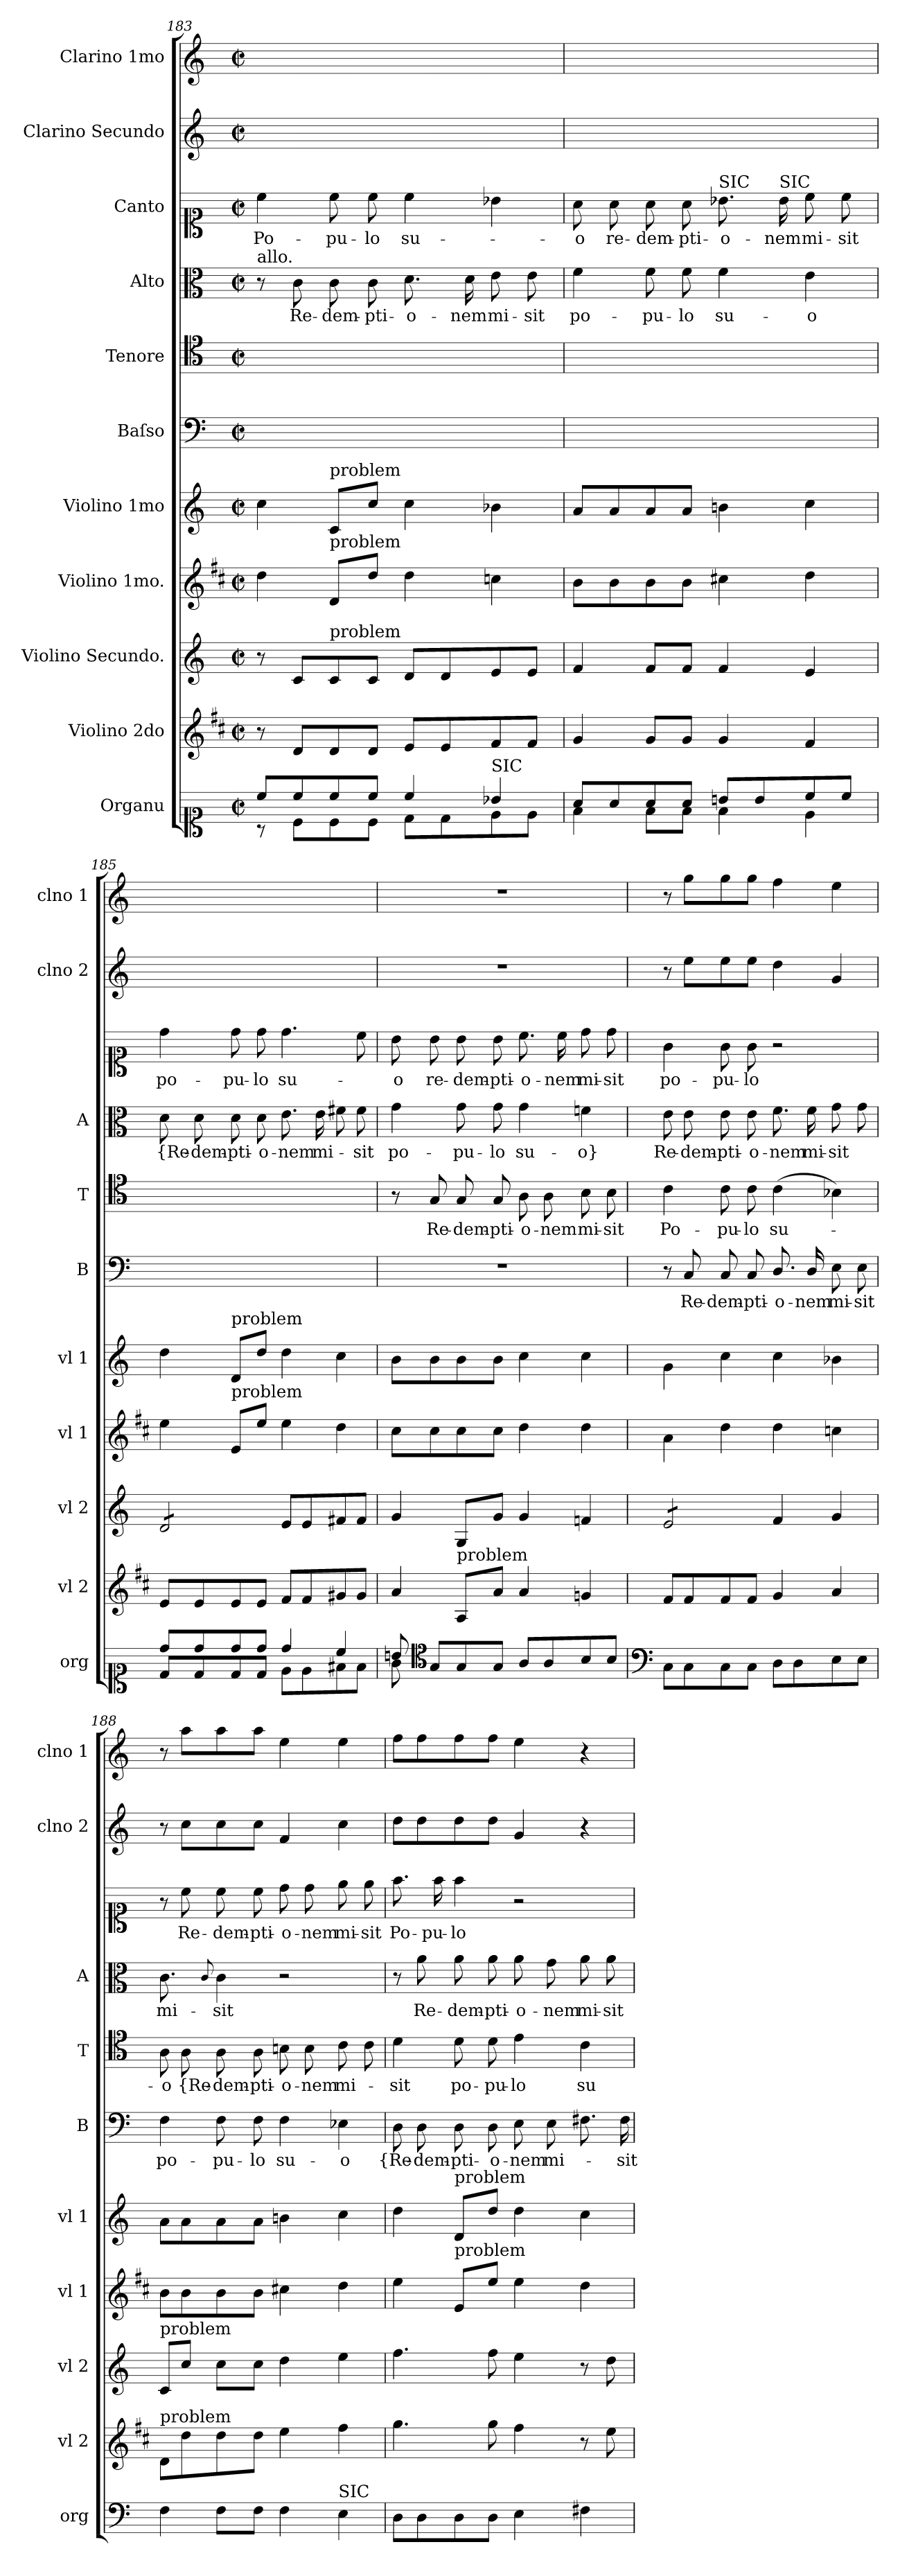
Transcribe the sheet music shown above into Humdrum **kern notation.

**kern	**kern	**kern	**kern	**kern	**kern	**text	**kern	**text	**kern	**text	**kern	**text	**kern	**kern
*part11	*part10	*part9	*part8	*part7	*part6	*part6	*part5	*part5	*part4	*part4	*part3	*part3	*part2	*part1
*staff11	*staff10	*staff9	*staff8	*staff7	*staff6	*staff6	*staff5	*staff5	*staff4	*staff4	*staff3	*staff3	*staff2	*staff1
*I"Organu	*I"Violino 2do	*I"Violino Secundo.	*I"Violino 1mo.	*I"Violino 1mo	*I"Baſso	*	*I"Tenore	*	*I"Alto	*	*I"Canto	*	*I"Clarino Secundo	*I"Clarino 1mo
*I'org	*I'vl 2	*I'vl 2	*I'vl 1	*I'vl 1	*I'B	*	*I'T	*	*I'A	*	*	*	*I'clno 2	*I'clno 1
*clefC1	*clefG2	*clefG2	*clefG2	*clefG2	*clefF4	*	*clefC4	*	*clefC3	*	*clefC1	*	*clefG2	*clefG2
*	*ITrd1c2	*	*ITrd1c2	*	*	*	*	*	*	*	*	*	*	*
*k[]	*k[]	*k[]	*k[]	*k[]	*k[]	*	*k[]	*	*k[]	*	*k[]	*	*k[]	*k[]
*M2/2	*M2/2	*M2/2	*M2/2	*M2/2	*M2/2	*	*M2/2	*	*M2/2	*	*M2/2	*	*M2/2	*M2/2
*met(c|)	*met(c|)	*met(c|)	*met(c|)	*met(c|)	*met(c|)	*	*met(c|)	*	*met(c|)	*	*met(c|)	*	*met(c|)	*met(c|)
=183	=183	=183	=183	=183	=183	=183	=183	=183	=183	=183	=183	=183	=183	=183
*^	*	*	*	*	*	*	*	*	*	*	*	*	*	*
!	!	!	!	!	!	!	!	!	!	!LO:TX:a:t=allo.	!	!	!	!	!
8cc/L	8r	8r	8r	4cc\	4cc\	1ryy	.	1ryy	.	8r	.	4cc\	Po-	1ryy	1ryy
8cc/	8c\L	8c/L	8c/L	.	.	.	.	.	.	8c\	Re-	.	.	.	.
!	!	!	!	!	!LO:TX:a:t=problem	!	!	!	!	!	!	!	!	!	!
!	!	!	!	!LO:TX:a:t=problem	!	!	!	!	!	!	!	!	!	!	!
!	!	!	!LO:TX:a:t=problem	!	!	!	!	!	!	!	!	!	!	!	!
8cc/	8c\	8c/	8c/	8c/L	8c/L	.	.	.	.	8c\	-dem-	8cc\	-pu-	.	.
8cc/J	8c\J	8c/J	8c/J	8cc\J	8cc\J	.	.	.	.	8c\	-pti-	8cc\	-lo	.	.
4cc/	8d\L	8d/L	8d/L	4cc\	4cc\	.	.	.	.	8.d\	-o-	4cc\	su-	.	.
.	8d\	8d/	8d/	.	.	.	.	.	.	.	.	.	.	.	.
.	.	.	.	.	.	.	.	.	.	16d\	-nem	.	.	.	.
!LO:TX:a:t=SIC	!	!	!	!	!	!	!	!	!	!	!	!	!	!	!
4b-X/	8e\	8e/	8e/	4b-X\	4b-X\	.	.	.	.	8e\	mi-	4b-X\	.	.	.
.	8e\J	8e/J	8e/J	.	.	.	.	.	.	8e\	-sit	.	.	.	.
=184	=184	=184	=184	=184	=184	=184	=184	=184	=184	=184	=184	=184	=184	=184	=184
8a/L	4f\	4f/	4f/	8a\L	8a/L	1ryy	.	1ryy	.	4f\	po-	8a\	o	1ryy	1ryy
8a/	.	.	.	8a\	8a/	.	.	.	.	.	.	8a\	re-	.	.
8a/	8f\L	8f/L	8f/L	8a\	8a/	.	.	.	.	8f\	-pu-	8a\	-dem-	.	.
8a/J	8f\J	8f/J	8f/J	8a\J	8a/J	.	.	.	.	8f\	-lo	8a\	-pti-	.	.
!	!	!	!	!	!	!	!	!	!	!	!	!LO:TX:a:t=SIC	!	!	!
8bn/L	4f\	4f/	4f/	4bn\	4bn\	.	.	.	.	4f\	su-	8.b-X\	-o-	.	.
8b/	.	.	.	.	.	.	.	.	.	.	.	.	.	.	.
!	!	!	!	!	!	!	!	!	!	!	!	!LO:TX:a:t=SIC	!	!	!
.	.	.	.	.	.	.	.	.	.	.	.	16b-\	-nem	.	.
8cc/	4e\	4e/	4e/	4cc\	4cc\	.	.	.	.	4e\	-o	8cc\	mi-	.	.
8cc/J	.	.	.	.	.	.	.	.	.	.	.	8cc\	-sit	.	.
=185	=185	=185	=185	=185	=185	=185	=185	=185	=185	=185	=185	=185	=185	=185	=185
*	*	*	*tremolo	*	*	*	*	*	*	*	*	*	*	*	*
8dd/L	8d/L	8d/L	8d/L	4dd\	4dd\	1ryy	.	1ryy	.	8d\	{Re-	4dd\	po-	1ryy	1ryy
8dd/	8d/	8d/	8d/	.	.	.	.	.	.	8d\	-dem-	.	.	.	.
!	!	!	!	!	!LO:TX:a:t=problem	!	!	!	!	!	!	!	!	!	!
!	!	!	!	!LO:TX:a:t=problem	!	!	!	!	!	!	!	!	!	!	!
8dd/	8d/	8d/	8d/	8d/L	8d/L	.	.	.	.	8d\	-pti-	8dd\	-pu-	.	.
8dd/J	8d/J	8d/J	8d/J	8dd\J	8dd\J	.	.	.	.	8d\	-o-	8dd\	-lo	.	.
*	*	*	*Xtremolo	*	*	*	*	*	*	*	*	*	*	*	*
4dd/	8e\L	8e/L	8e/L	4dd\	4dd\	.	.	.	.	8.e\	-nem	4.dd\	su-	.	.
.	8e\	8e/	8e/	.	.	.	.	.	.	.	.	.	.	.	.
.	.	.	.	.	.	.	.	.	.	16e\	mi-	.	.	.	.
4cc/	8f#X\	8f#X/	8f#X/	4cc\	4cc\	.	.	.	.	8f#X\	.	.	.	.	.
.	8f#\J	8f#/J	8f#/J	.	.	.	.	.	.	8f#\	-sit	8cc\	.	.	.
=186	=186	=186	=186	=186	=186	=186	=186	=186	=186	=186	=186	=186	=186	=186	=186
8bn/	8g\	4g/	4g/	8b\L	8b\L	1r	.	8r	.	4g\	po-	8b\	-o	1r	1r
*clefC4	*	*	*	*	*	*	*	*	*	*	*	*	*	*	*
8G/L	8ryy	.	.	8b\	8b\	.	.	8G/	Re-	.	.	8b\	re-	.	.
!	!	!LO:TX:a:t=problem	!	!	!	!	!	!	!	!	!	!	!	!	!
8G/	8ryy	8G/L	8G/L	8b\	8b\	.	.	8G/	-dem-	8g\	-pu-	8b\	-dem-	.	.
8G/J	8ryy	8g\J	8g/J	8b\J	8b\J	.	.	8G/	-pti-	8g\	-lo	8b\	-pti-	.	.
8A/L	8ryy	4g/	4g/	4cc\	4cc\	.	.	8A\	-o-	4g\	su-	8.cc\	-o-	.	.
8A/	8ryy	.	.	.	.	.	.	8A\	-nem	.	.	.	.	.	.
.	.	.	.	.	.	.	.	.	.	.	.	16cc\	-nem	.	.
8B/	8ryy	4fn/	4fn/	4cc\	4cc\	.	.	8B\	mi-	4fn\	-o}	8dd\	mi-	.	.
8B/J	8ryy	.	.	.	.	.	.	8B\	-sit	.	.	8dd\	-sit	.	.
*v	*v	*	*	*	*	*	*	*	*	*	*	*	*	*	*
=187	=187	=187	=187	=187	=187	=187	=187	=187	=187	=187	=187	=187	=187	=187
*clefF4	*	*	*	*	*	*	*	*	*	*	*	*	*	*
*	*	*tremolo	*	*	*	*	*	*	*	*	*	*	*	*
8C\L	8e/L	8e/L	4g\	4g\	8r	.	4c\	Po-	8e\	Re-	4g\	po-	8r	8r
8C\	8e/	8e/	.	.	8C/	Re-	.	.	8e\	-dem-	.	.	8ee\L	8gg\L
8C\	8e/	8e/	4cc\	4cc\	8C/	-dem-	8c\	-pu-	8e\	-pti-	8g\	-pu-	8ee\	8gg\
8C\J	8e/J	8e/J	.	.	8C/	-pti-	8c\	-lo	8e\	-o-	8g\	-lo	8ee\J	8gg\J
*	*	*Xtremolo	*	*	*	*	*	*	*	*	*	*	*	*
8D\L	4f/	4f/	4cc\	4cc\	8.D/	-o-	(4c\	su-	8.f\	-nem	2r	.	4dd\	4ff\
8D\	.	.	.	.	.	.	.	.	.	.	.	.	.	.
.	.	.	.	.	16D/	-nem	.	.	16f\	mi-	.	.	.	.
8E\	4g/	4g/	4b-X\	4b-X\	8E\	mi-	4B-X\)	.	8g\	-sit	.	.	4g/	4ee\
8E\J	.	.	.	.	8E\	-sit	.	.	8g\	.	.	.	.	.
=188	=188	=188	=188	=188	=188	=188	=188	=188	=188	=188	=188	=188	=188	=188
!	!	!LO:TX:a:t=problem	!	!	!	!	!	!	!	!	!	!	!	!
!	!LO:TX:a:t=problem	!	!	!	!	!	!	!	!	!	!	!	!	!
!	!	!	!	!	!	!	!	!	!LO:N:vis=8.	!	!	!	!	!
4F\	8c/L	8c/L	8a\L	8a\L	4F\	po-	8A\	-o	4c\	mi-	8r	.	8r	8r
.	8cc\	8cc\J	8a\	8a\	.	.	8A\	{Re-	.	.	8cc\	Re-	8cc\L	8aa\L
.	.	.	.	.	.	.	.	.	8qqc/	.	.	.	.	.
8F\L	8cc\	8cc\L	8a\	8a\	8F\	-pu-	8A\	-dem-	4c\	-sit	8cc\	-dem-	8cc\	8aa\
8F\J	8cc\J	8cc\J	8a\J	8a\J	8F\	-lo	8A\	-pti-	.	.	8cc\	-pti-	8cc\J	8aa\J
4F\	4dd\	4dd\	4bn\	4bn\	4F\	su-	8Bn\	-o-	2r	.	8dd\	-o-	4f/	4ee\
.	.	.	.	.	.	.	8B\	-nem	.	.	8dd\	-nem	.	.
!LO:TX:a:t=SIC	!	!	!	!	!	!	!	!	!	!	!	!	!	!
4E\	4ee\	4ee\	4cc\	4cc\	4E-X\	-o	8c\	mi-	.	.	8ee\	mi-	4cc\	4ee\
.	.	.	.	.	.	.	8c\	.	.	.	8ee\	-sit	.	.
=189	=189	=189	=189	=189	=189	=189	=189	=189	=189	=189	=189	=189	=189	=189
8D\L	4.ff\	4.ff\	4dd\	4dd\	8D\	{Re-	4d\	-sit	8r	.	8.ff\	Po-	8dd\L	8ff\L
8D\	.	.	.	.	8D\	-dem-	.	.	8a\	Re-	.	.	8dd\	8ff\
.	.	.	.	.	.	.	.	.	.	.	16ff\	-pu-	.	.
!	!	!	!	!LO:TX:a:t=problem	!	!	!	!	!	!	!	!	!	!
!	!	!	!LO:TX:a:t=problem	!	!	!	!	!	!	!	!	!	!	!
8D\	.	.	8d/L	8d/L	8D\	-pti-	8d\	po-	8a\	-dem-	4ff\	-lo	8dd\	8ff\
8D\J	8ff\	8ff\	8dd\J	8dd\J	8D\	-o-	8d\	-pu-	8a\	-pti-	.	.	8dd\J	8ff\J
4E\	4ee\	4ee\	4dd\	4dd\	8E\	-nem	4e\	-lo	8a\	-o-	2r	.	4g/	4ee\
.	.	.	.	.	8E\	mi-	.	.	8g\	-nem	.	.	.	.
4F#X\	8r	8r	4cc\	4cc\	8.F#X\	.	4c\	su-	8a\	mi-	.	.	4r	4r
.	8dd\	8dd\	.	.	.	.	.	.	8a\	-sit	.	.	.	.
.	.	.	.	.	16F#\	-sit	.	.	.	.	.	.	.	.
=	=	=	=	=	=	=	=	=	=	=	=	=	=	=
*-	*-	*-	*-	*-	*-	*-	*-	*-	*-	*-	*-	*-	*-	*-
